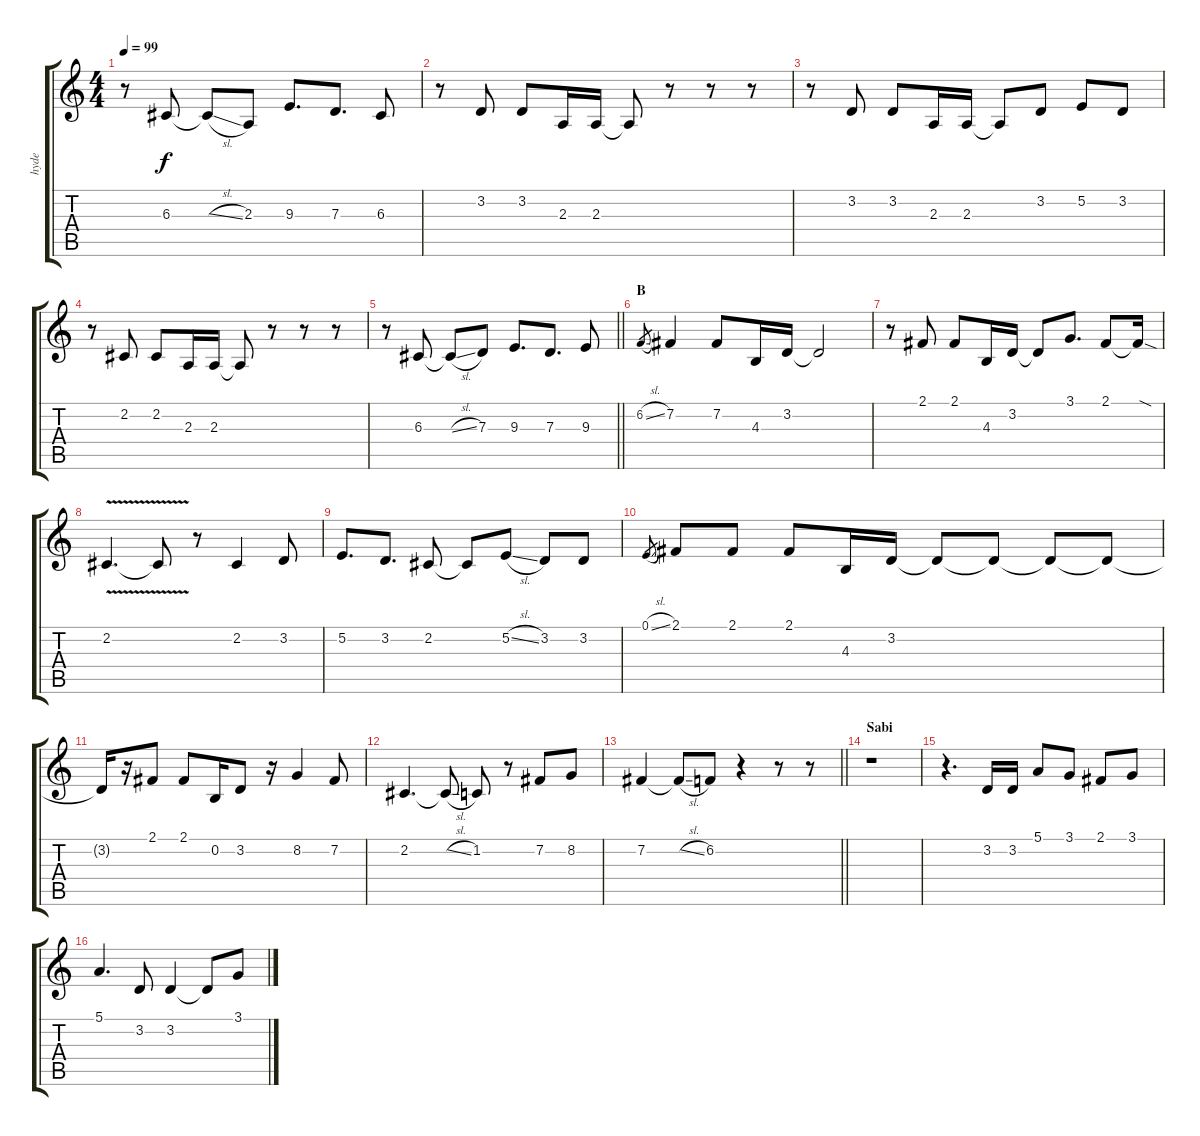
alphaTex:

\track ("hyde" "hyde") {instrument cello}
\staff {score tabs}
\tuning (E4 B3 G3 D3 A2 E2) {hide}
\ts (4 4)
\tempo 99
\clef g2
\ks c
r.8{dy f} 6.3.8 6.3{sl t}.8 2.3.8 9.3.8{d} 7.3.8{d} 6.3.8 |
r.8 3.2.8 3.2.8 2.3.16 2.3.16 2.3{t}.8 r.8 r.8 r.8 |
r.8 3.2.8 3.2.8 2.3.16 2.3.16 2.3{t}.8 3.2.8 5.2.8 3.2.8 |
r.8 2.2.8 2.2.8 2.3.16 2.3.16 2.3{t}.8 r.8 r.8 r.8 |
\barLineRight lightlight
r.8 6.3.8 6.3{sl t}.8 7.3.8 9.3.8{d} 7.3.8{d} 9.3.8 |
\section ("" "B")
6.2{sl}.8{gr} 7.2.4 7.2.8 4.3.16 3.2.16 3.2{t}.2 |
r.8 2.1.8 2.1.8 4.3.16 3.2.16 3.2{t}.8 3.1.8{d} 2.1.8 2.1{sod t}.16 |
2.2{v}.4{d} 2.2{t}.8 r.8 2.2.4 3.2.8 |
5.2.8{d} 3.2.8{d} 2.2.8 2.2{t}.8 5.2{sl}.8 3.2.8 3.2.8 |
0.1{sl}.8{gr} 2.1.8 2.1.8 2.1.8 4.3.16 3.2.16 3.2{t}.8 3.2{t}.8 3.2{t}.8 3.2{t}.8 |
3.2{t}.16 r.16 2.1.8 2.1.8 0.2.16 3.2.8 r.16 8.2.4 7.2.8 |
2.2.4{d} 2.2{sl t}.8 1.2.8 r.8 7.2.8 8.2.8 |
\barLineRight lightlight
7.2.4 7.2{sl t}.8 6.2.8 r.4 r.8 r.8 |
\section ("" "Sabi")
r.1 |
r.4{d} 3.2.16 3.2.16 5.1.8 3.1.8 2.1.8 3.1.8 |
5.1.4{d} 3.2.8 3.2.4 3.2{t}.8 3.1.8
